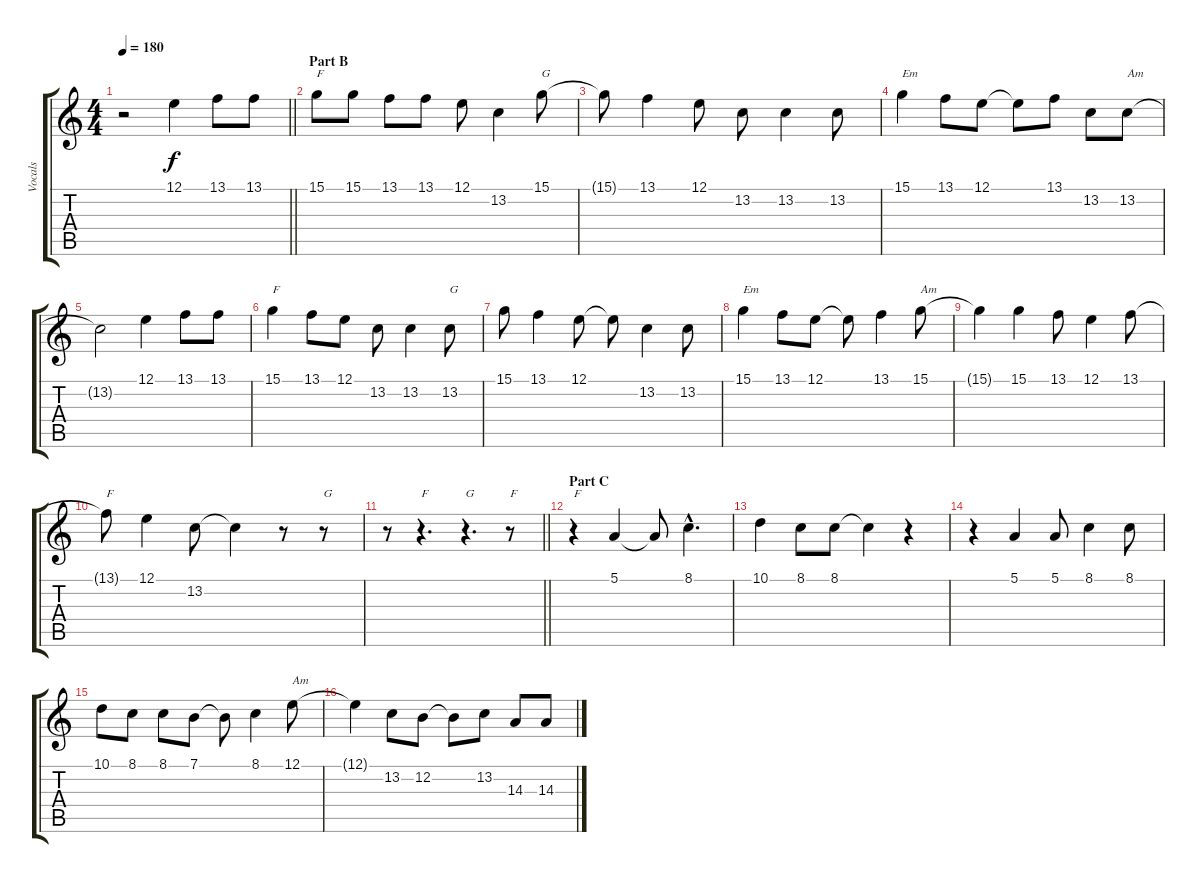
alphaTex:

\track ("Vocals" "Vocals") {instrument trumpet}
\staff {score tabs}
\tuning (E4 B3 G3 D3 A2 E2) {hide}
\ts (4 4)
\tempo 180
\clef g2
\barLineRight lightlight
\ks c
r.2{dy f} 12.1.4 13.1.8 13.1.8 |
\section ("" "Part B")
15.1.8{txt "F"} 15.1.8 13.1.8 13.1.8 12.1.8 13.2.4 15.1.8{txt "G"} |
15.1{t}.8 13.1.4 12.1.8 13.2.8 13.2.4 13.2.8 |
15.1.4{txt "Em"} 13.1.8 12.1.8 12.1{t}.8 13.1.8 13.2.8 13.2.8{txt "Am"} |
13.2{t}.2 12.1.4 13.1.8 13.1.8 |
15.1.4{txt "F"} 13.1.8 12.1.8 13.2.8 13.2.4 13.2.8{txt "G"} |
15.1.8 13.1.4 12.1.8 12.1{t}.8 13.2.4 13.2.8 |
15.1.4{txt "Em"} 13.1.8 12.1.8 12.1{t}.8 13.1.4 15.1.8{txt "Am"} |
15.1{t}.4 15.1.4 13.1.8 12.1.4 13.1.8 |
13.1{t}.8{txt "F"} 12.1.4 13.2.8 13.2{t}.4 r.8 r.8{txt "G"} |
\barLineRight lightlight
r.8 r.4{d txt "F"} r.4{d txt "G"} r.8{txt "F"} |
\section ("" "Part C")
r.4{txt "F"} 5.1.4 5.1{t}.8 8.1{hac}.4{d} |
10.1.4 8.1.8 8.1.8 8.1{t}.4 r.4 |
r.4 5.1.4 5.1.8 8.1.4 8.1.8 |
10.1.8 8.1.8 8.1.8 7.1.8 7.1{t}.8 8.1.4 12.1.8{txt "Am"} |
12.1{t}.4 13.2.8 12.2.8 12.2{t}.8 13.2.8 14.3.8 14.3.8
